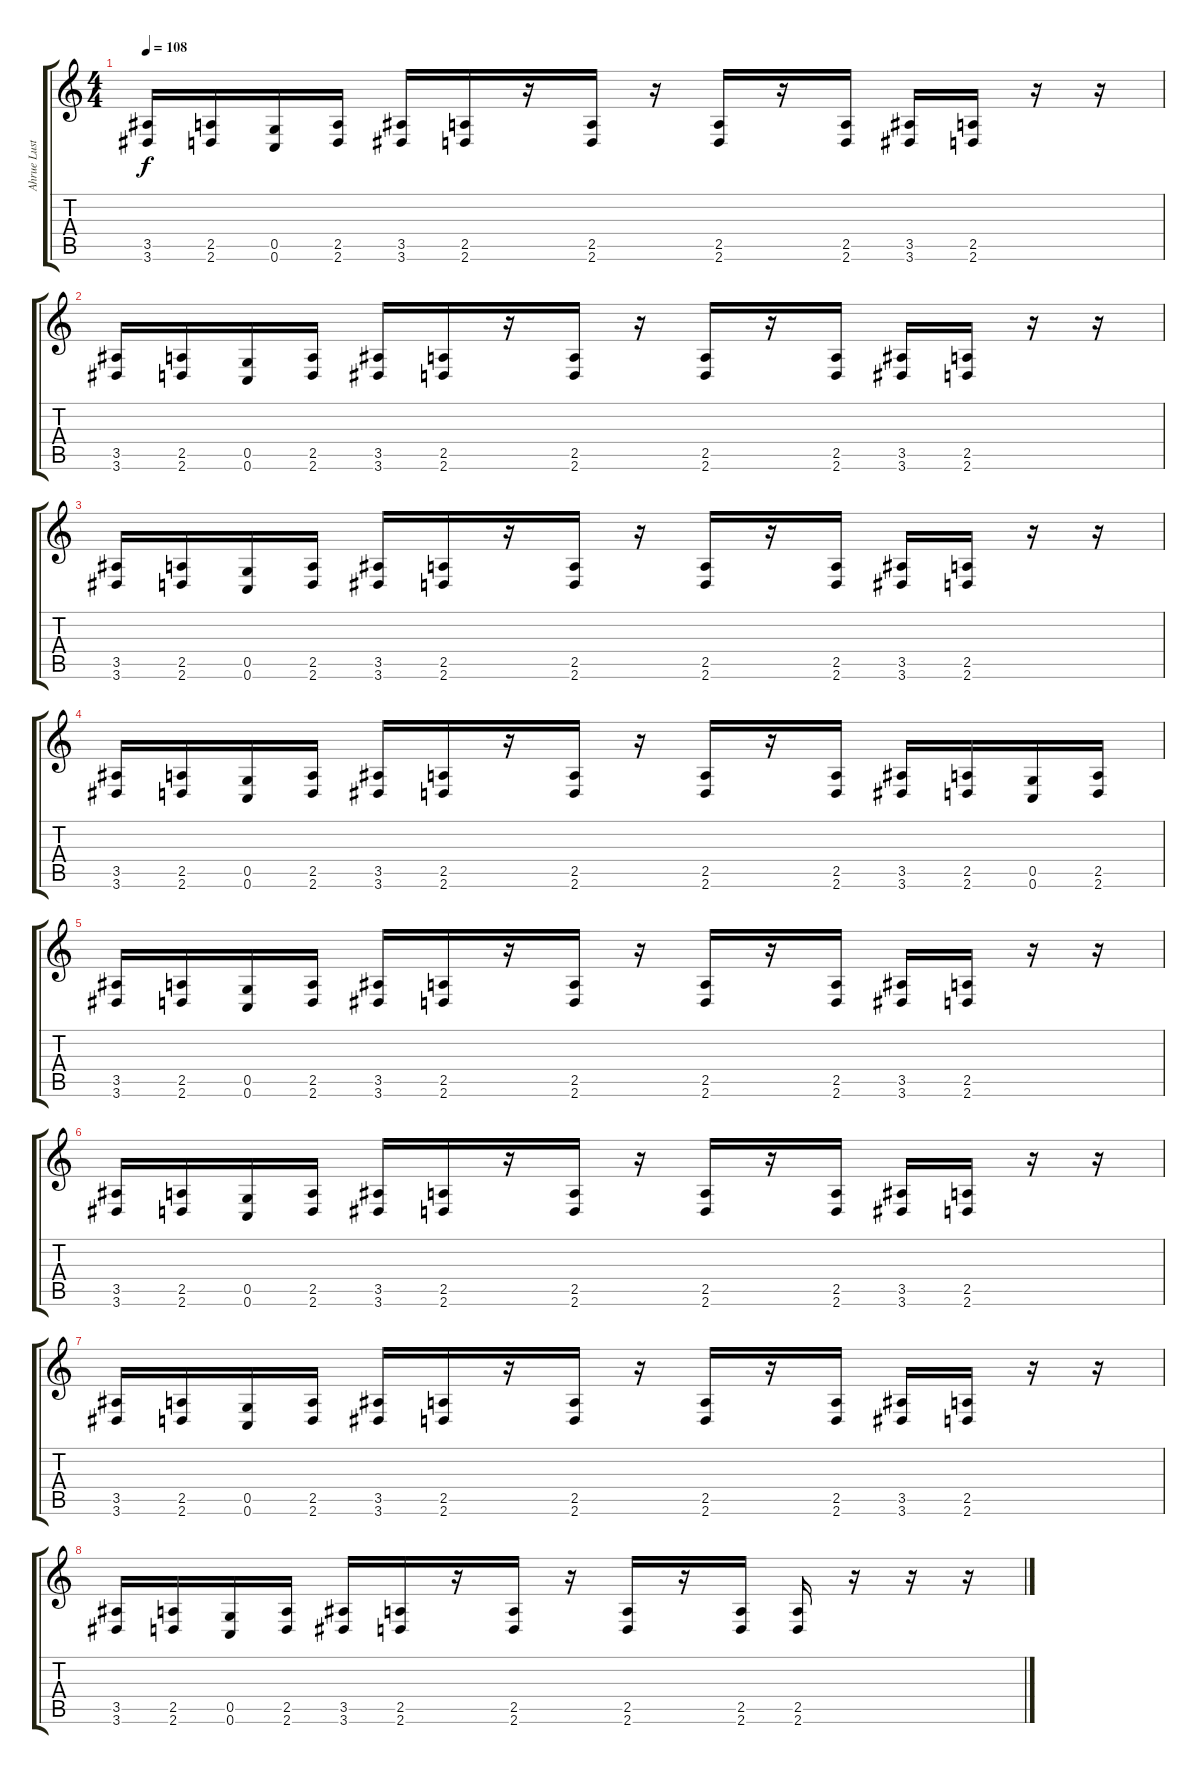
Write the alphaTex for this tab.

\track ("Ahrue Luster [Guitar]" "Ahrue Lust") {instrument distortionguitar}
\staff {score tabs}
\tuning (D4 A3 F3 C3 G2 C2) {hide}
\ts (4 4)
\tempo 108
\clef g2
\ks c
(3.5 3.6).16{dy f volume 16 balance 16 instrument distortionguitar} (2.5 2.6).16 (0.5 0.6).16 (2.5 2.6).16 (3.5 3.6).16 (2.5 2.6).16 r.16 (2.5 2.6).16 r.16 (2.5 2.6).16 r.16 (2.5 2.6).16 (3.5 3.6).16 (2.5 2.6).16 r.16 r.16 |
(3.5 3.6).16 (2.5 2.6).16 (0.5 0.6).16 (2.5 2.6).16 (3.5 3.6).16 (2.5 2.6).16 r.16 (2.5 2.6).16 r.16 (2.5 2.6).16 r.16 (2.5 2.6).16 (3.5 3.6).16 (2.5 2.6).16 r.16 r.16 |
(3.5 3.6).16 (2.5 2.6).16 (0.5 0.6).16 (2.5 2.6).16 (3.5 3.6).16 (2.5 2.6).16 r.16 (2.5 2.6).16 r.16 (2.5 2.6).16 r.16 (2.5 2.6).16 (3.5 3.6).16 (2.5 2.6).16 r.16 r.16 |
(3.5 3.6).16 (2.5 2.6).16 (0.5 0.6).16 (2.5 2.6).16 (3.5 3.6).16 (2.5 2.6).16 r.16 (2.5 2.6).16 r.16 (2.5 2.6).16 r.16 (2.5 2.6).16 (3.5 3.6).16 (2.5 2.6).16 (0.5 0.6).16 (2.5 2.6).16 |
(3.5 3.6).16 (2.5 2.6).16 (0.5 0.6).16 (2.5 2.6).16 (3.5 3.6).16 (2.5 2.6).16 r.16 (2.5 2.6).16 r.16 (2.5 2.6).16 r.16 (2.5 2.6).16 (3.5 3.6).16 (2.5 2.6).16 r.16 r.16 |
(3.5 3.6).16 (2.5 2.6).16 (0.5 0.6).16 (2.5 2.6).16 (3.5 3.6).16 (2.5 2.6).16 r.16 (2.5 2.6).16 r.16 (2.5 2.6).16 r.16 (2.5 2.6).16 (3.5 3.6).16 (2.5 2.6).16 r.16 r.16 |
(3.5 3.6).16 (2.5 2.6).16 (0.5 0.6).16 (2.5 2.6).16 (3.5 3.6).16 (2.5 2.6).16 r.16 (2.5 2.6).16 r.16 (2.5 2.6).16 r.16 (2.5 2.6).16 (3.5 3.6).16 (2.5 2.6).16 r.16 r.16 |
(3.5 3.6).16 (2.5 2.6).16 (0.5 0.6).16 (2.5 2.6).16 (3.5 3.6).16 (2.5 2.6).16 r.16 (2.5 2.6).16 r.16 (2.5 2.6).16 r.16 (2.5 2.6).16 (2.5 2.6).16 r.16 r.16 r.16
